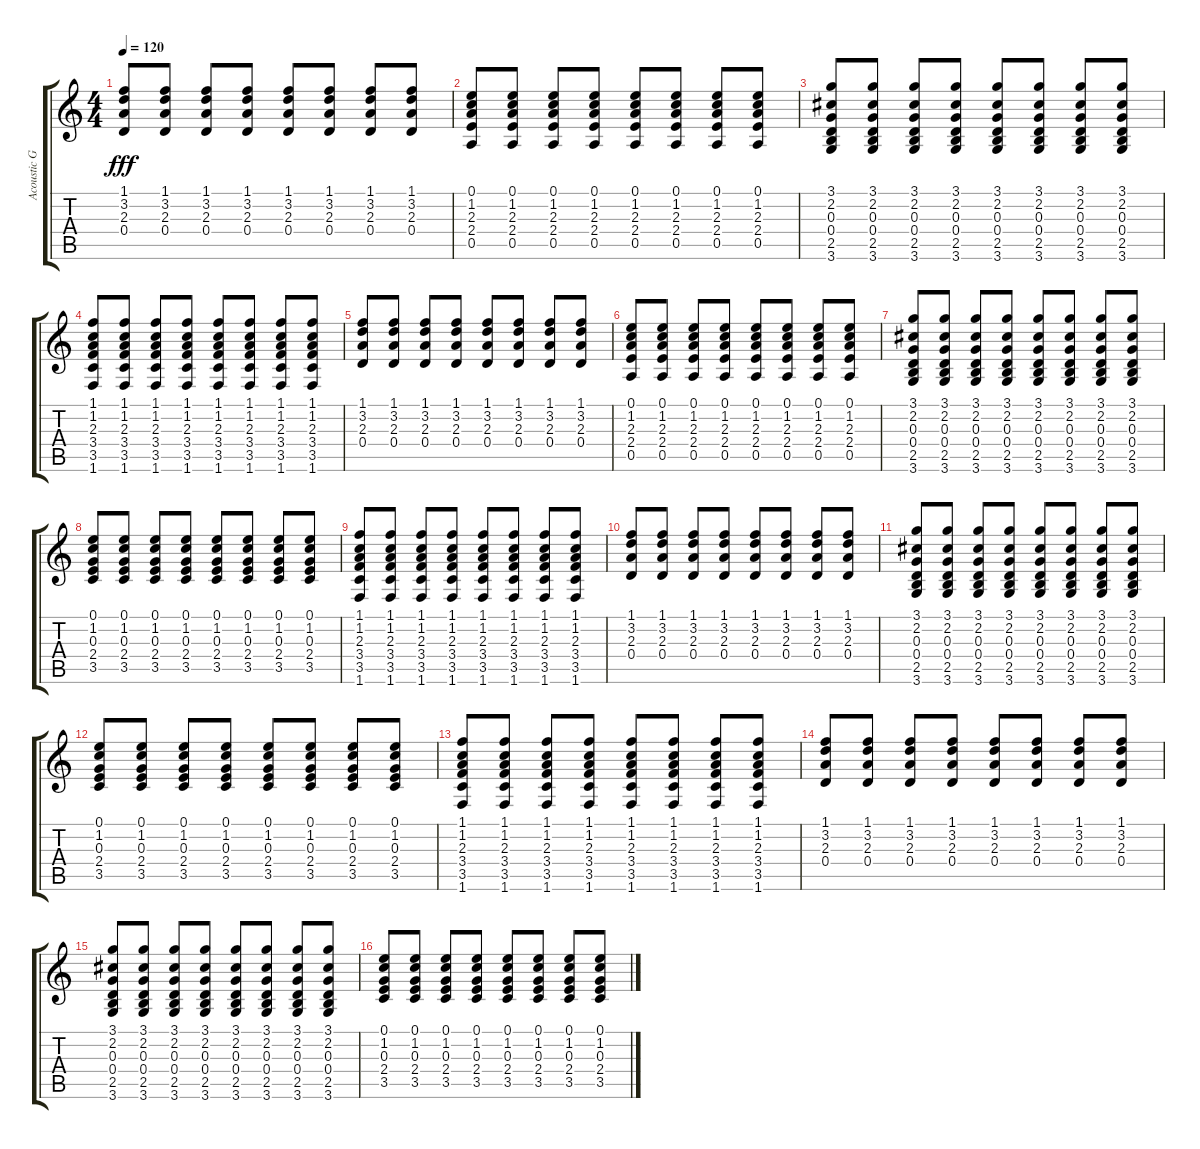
\track ("Acoustic Guitar" "Acoustic G") {instrument acousticguitarnylon}
\staff {score tabs}
\tuning (E4 B3 G3 D3 A2 E2) {hide}
\ts (4 4)
\tempo 120
\clef g2
\ks c
(1.1 3.2 2.3 0.4).8{dy fff} (1.1 3.2 2.3 0.4).8 (1.1 3.2 2.3 0.4).8 (1.1 3.2 2.3 0.4).8 (1.1 3.2 2.3 0.4).8 (1.1 3.2 2.3 0.4).8 (1.1 3.2 2.3 0.4).8 (1.1 3.2 2.3 0.4).8 |
(0.1 1.2 2.3 2.4 0.5).8 (0.1 1.2 2.3 2.4 0.5).8 (0.1 1.2 2.3 2.4 0.5).8 (0.1 1.2 2.3 2.4 0.5).8 (0.1 1.2 2.3 2.4 0.5).8 (0.1 1.2 2.3 2.4 0.5).8 (0.1 1.2 2.3 2.4 0.5).8 (0.1 1.2 2.3 2.4 0.5).8 |
(3.1 2.2 0.3 0.4 2.5 3.6).8 (3.1 2.2 0.3 0.4 2.5 3.6).8 (3.1 2.2 0.3 0.4 2.5 3.6).8 (3.1 2.2 0.3 0.4 2.5 3.6).8 (3.1 2.2 0.3 0.4 2.5 3.6).8 (3.1 2.2 0.3 0.4 2.5 3.6).8 (3.1 2.2 0.3 0.4 2.5 3.6).8 (3.1 2.2 0.3 0.4 2.5 3.6).8 |
(1.1 1.2 2.3 3.4 3.5 1.6).8 (1.1 1.2 2.3 3.4 3.5 1.6).8 (1.1 1.2 2.3 3.4 3.5 1.6).8 (1.1 1.2 2.3 3.4 3.5 1.6).8 (1.1 1.2 2.3 3.4 3.5 1.6).8 (1.1 1.2 2.3 3.4 3.5 1.6).8 (1.1 1.2 2.3 3.4 3.5 1.6).8 (1.1 1.2 2.3 3.4 3.5 1.6).8 |
(1.1 3.2 2.3 0.4).8 (1.1 3.2 2.3 0.4).8 (1.1 3.2 2.3 0.4).8 (1.1 3.2 2.3 0.4).8 (1.1 3.2 2.3 0.4).8 (1.1 3.2 2.3 0.4).8 (1.1 3.2 2.3 0.4).8 (1.1 3.2 2.3 0.4).8 |
(0.1 1.2 2.3 2.4 0.5).8 (0.1 1.2 2.3 2.4 0.5).8 (0.1 1.2 2.3 2.4 0.5).8 (0.1 1.2 2.3 2.4 0.5).8 (0.1 1.2 2.3 2.4 0.5).8 (0.1 1.2 2.3 2.4 0.5).8 (0.1 1.2 2.3 2.4 0.5).8 (0.1 1.2 2.3 2.4 0.5).8 |
(3.1 2.2 0.3 0.4 2.5 3.6).8 (3.1 2.2 0.3 0.4 2.5 3.6).8 (3.1 2.2 0.3 0.4 2.5 3.6).8 (3.1 2.2 0.3 0.4 2.5 3.6).8 (3.1 2.2 0.3 0.4 2.5 3.6).8 (3.1 2.2 0.3 0.4 2.5 3.6).8 (3.1 2.2 0.3 0.4 2.5 3.6).8 (3.1 2.2 0.3 0.4 2.5 3.6).8 |
(0.1 1.2 0.3 2.4 3.5).8 (0.1 1.2 0.3 2.4 3.5).8 (0.1 1.2 0.3 2.4 3.5).8 (0.1 1.2 0.3 2.4 3.5).8 (0.1 1.2 0.3 2.4 3.5).8 (0.1 1.2 0.3 2.4 3.5).8 (0.1 1.2 0.3 2.4 3.5).8 (0.1 1.2 0.3 2.4 3.5).8 |
(1.1 1.2 2.3 3.4 3.5 1.6).8 (1.1 1.2 2.3 3.4 3.5 1.6).8 (1.1 1.2 2.3 3.4 3.5 1.6).8 (1.1 1.2 2.3 3.4 3.5 1.6).8 (1.1 1.2 2.3 3.4 3.5 1.6).8 (1.1 1.2 2.3 3.4 3.5 1.6).8 (1.1 1.2 2.3 3.4 3.5 1.6).8 (1.1 1.2 2.3 3.4 3.5 1.6).8 |
(1.1 3.2 2.3 0.4).8 (1.1 3.2 2.3 0.4).8 (1.1 3.2 2.3 0.4).8 (1.1 3.2 2.3 0.4).8 (1.1 3.2 2.3 0.4).8 (1.1 3.2 2.3 0.4).8 (1.1 3.2 2.3 0.4).8 (1.1 3.2 2.3 0.4).8 |
(3.1 2.2 0.3 0.4 2.5 3.6).8 (3.1 2.2 0.3 0.4 2.5 3.6).8 (3.1 2.2 0.3 0.4 2.5 3.6).8 (3.1 2.2 0.3 0.4 2.5 3.6).8 (3.1 2.2 0.3 0.4 2.5 3.6).8 (3.1 2.2 0.3 0.4 2.5 3.6).8 (3.1 2.2 0.3 0.4 2.5 3.6).8 (3.1 2.2 0.3 0.4 2.5 3.6).8 |
(0.1 1.2 0.3 2.4 3.5).8 (0.1 1.2 0.3 2.4 3.5).8 (0.1 1.2 0.3 2.4 3.5).8 (0.1 1.2 0.3 2.4 3.5).8 (0.1 1.2 0.3 2.4 3.5).8 (0.1 1.2 0.3 2.4 3.5).8 (0.1 1.2 0.3 2.4 3.5).8 (0.1 1.2 0.3 2.4 3.5).8 |
(1.1 1.2 2.3 3.4 3.5 1.6).8 (1.1 1.2 2.3 3.4 3.5 1.6).8 (1.1 1.2 2.3 3.4 3.5 1.6).8 (1.1 1.2 2.3 3.4 3.5 1.6).8 (1.1 1.2 2.3 3.4 3.5 1.6).8 (1.1 1.2 2.3 3.4 3.5 1.6).8 (1.1 1.2 2.3 3.4 3.5 1.6).8 (1.1 1.2 2.3 3.4 3.5 1.6).8 |
(1.1 3.2 2.3 0.4).8 (1.1 3.2 2.3 0.4).8 (1.1 3.2 2.3 0.4).8 (1.1 3.2 2.3 0.4).8 (1.1 3.2 2.3 0.4).8 (1.1 3.2 2.3 0.4).8 (1.1 3.2 2.3 0.4).8 (1.1 3.2 2.3 0.4).8 |
(3.1 2.2 0.3 0.4 2.5 3.6).8 (3.1 2.2 0.3 0.4 2.5 3.6).8 (3.1 2.2 0.3 0.4 2.5 3.6).8 (3.1 2.2 0.3 0.4 2.5 3.6).8 (3.1 2.2 0.3 0.4 2.5 3.6).8 (3.1 2.2 0.3 0.4 2.5 3.6).8 (3.1 2.2 0.3 0.4 2.5 3.6).8 (3.1 2.2 0.3 0.4 2.5 3.6).8 |
(0.1 1.2 0.3 2.4 3.5).8 (0.1 1.2 0.3 2.4 3.5).8 (0.1 1.2 0.3 2.4 3.5).8 (0.1 1.2 0.3 2.4 3.5).8 (0.1 1.2 0.3 2.4 3.5).8 (0.1 1.2 0.3 2.4 3.5).8 (0.1 1.2 0.3 2.4 3.5).8 (0.1 1.2 0.3 2.4 3.5).8
